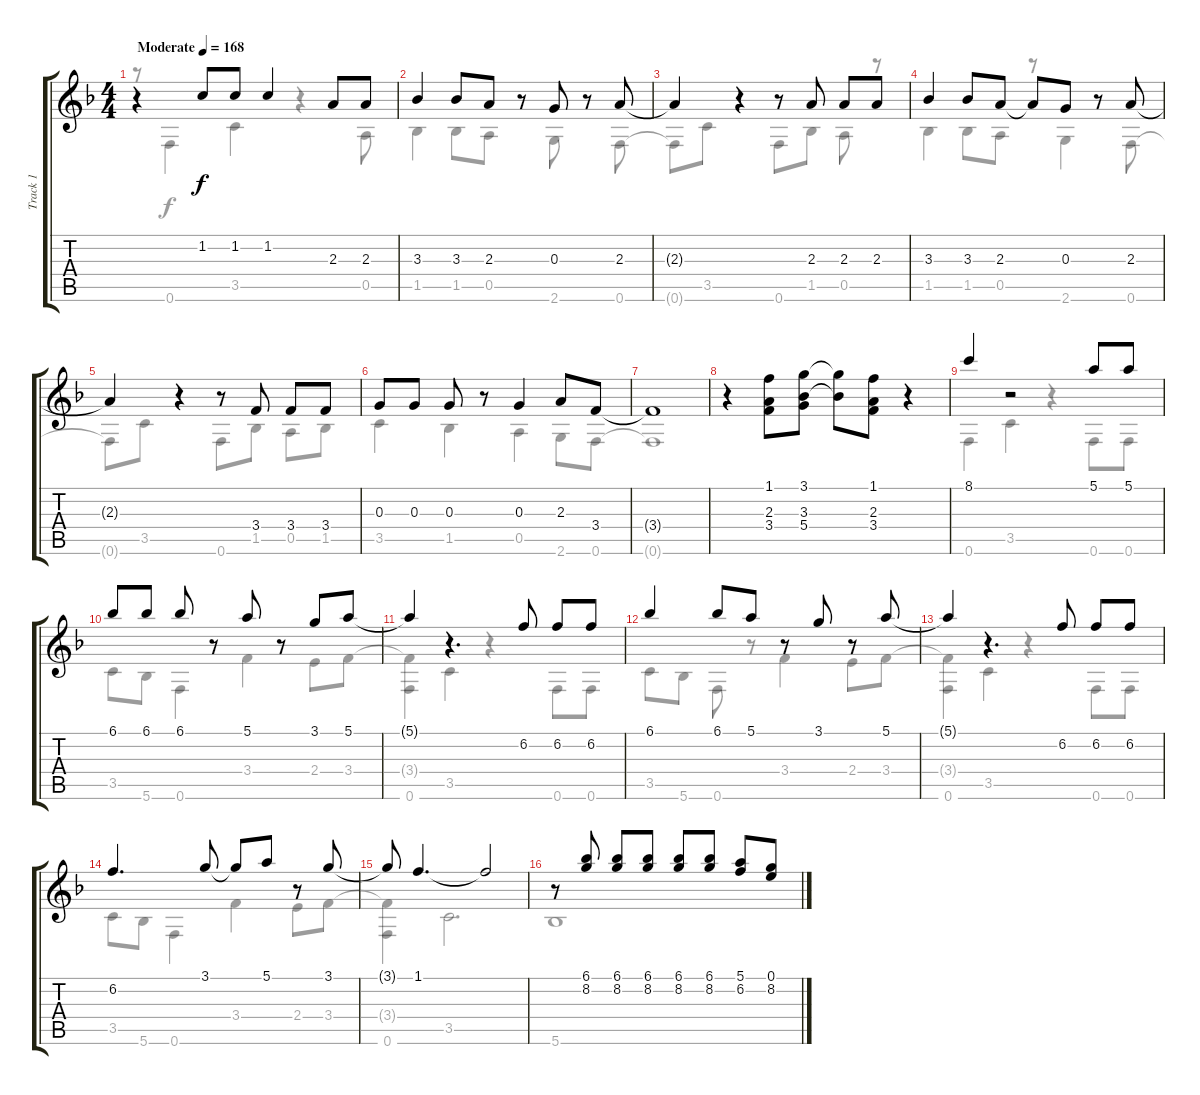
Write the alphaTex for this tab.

\track ("Track 1" "Track 1") {instrument acousticguitarnylon}
\staff {score tabs}
\tuning (E4 B3 G3 D3 A2 F2) {hide}
\voice
\ts (4 4)
\tempo (168 "Moderate")
\clef g2
\ks f
r.4{dy f instrument acousticguitarnylon} 1.2.8 1.2.8 1.2.4 2.3.8 2.3.8 |
3.3.4 3.3.8 2.3.8 r.8 0.3.8 r.8 2.3.8 |
2.3{t}.4 r.4 r.8 2.3.8 2.3.8 2.3.8 |
3.3.4 3.3.8 2.3.8 2.3{t}.8 0.3.8 r.8 2.3.8 |
2.3{t}.4 r.4 r.8 3.4.8 3.4.8 3.4.8 |
0.3.8 0.3.8 0.3.8 r.8 0.3.4 2.3.8 3.4.8 |
3.4{t}.1 |
r.4 (1.1 2.3 3.4).8 (3.1 3.3 5.4).8 (3.1{t} 3.3{t}).8 (1.1 2.3 3.4).8 r.4 |
8.1.4 r.2 5.1.8 5.1.8 |
6.1.8 6.1.8 6.1.8 r.8 5.1.8 r.8 3.1.8 5.1.8 |
5.1{t}.4 r.4{d} 6.2.8 6.2.8 6.2.8 |
6.1.4 6.1.8 5.1.8 r.8 3.1.8 r.8 5.1.8 |
5.1{t}.4 r.4{d} 6.2.8 6.2.8 6.2.8 |
6.2.4{d} 3.1.8 3.1{t}.8 5.1.8 r.8 3.1.8 |
3.1{t}.8 1.1.4{d} 1.1{t}.2 |
r.8 (6.1 8.2).8 (6.1 8.2).8 (6.1 8.2).8 (6.1 8.2).8 (6.1 8.2).8 (5.1 6.2).8 (0.1 8.2).8
\voice
\clef g2
\ottava regular
\simile none
\ks f
r.8{dy f} 0.6.4 3.5.4 r.4 0.5.8 |
1.5.4 1.5.8 0.5.8 r.8 2.6.8 r.8 0.6.8 |
0.6{t}.8 3.5.8 r.4 0.6.8 1.5.8 0.5.8 r.8 |
1.5.4 1.5.8 0.5.8 r.8 2.6.4 0.6.8 |
0.6{t}.8 3.5.8 r.4 0.6.8 1.5.8 0.5.8 1.5.8 |
3.5.4 1.5.4 0.5.4 2.6.8 0.6.8 |
0.6{t}.1 |
|
0.6.4 3.5.4 r.4 0.6.8 0.6.8 |
3.5.8 5.6.8 0.6.4 3.4.4 2.4.8 3.4.8 |
(3.4{t} 0.6).4 3.5.4 r.4 0.6.8 0.6.8 |
3.5.8 5.6.8 0.6.8 r.8 3.4.4 2.4.8 3.4.8 |
(3.4{t} 0.6).4 3.5.4 r.4 0.6.8 0.6.8 |
3.5.8 5.6.8 0.6.4 3.4.4 2.4.8 3.4.8 |
(3.4{t} 0.6).4 3.5.2{d} |
5.6.1
